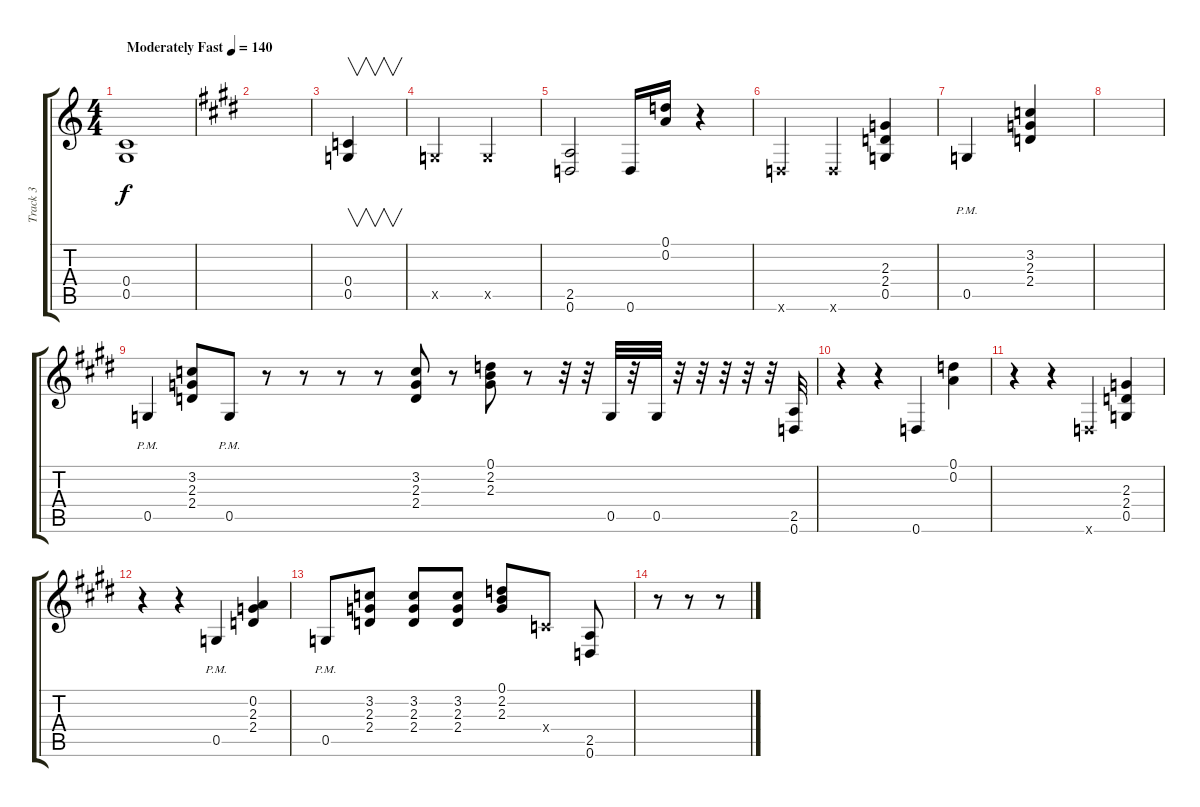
\track ("Track 3" "Track 3") {instrument distortionguitar}
\staff {score tabs}
\tuning (D4 A3 F3 C3 G2 D2) {hide}
\ts (4 4)
\tempo (140 "Moderately Fast")
\clef g2
\ks c
(0.4 0.5).1{dy f instrument distortionguitar} |
\ks e
|
(0.4 0.5).4{v} |
0.5{x}.4 0.5{x}.4 |
(2.5 0.6).2 0.6.16 (0.1 0.2).16 r.4 |
0.6{x}.4 0.6{x}.4 (2.3 2.4 0.5).4 |
0.5{pm}.4 (3.2 2.3 2.4).4 |
|
0.5{pm}.4 (3.2 2.3 2.4).8 0.5{pm}.8 r.8 r.8 r.8 r.8 (3.2 2.3 2.4).8 r.8 (0.1 2.2 2.3).8 r.8 r.32 r.32 0.5.32 r.32 0.5.32 r.32 r.32 r.32 r.32 r.32 (2.5 0.6).32 |
r.4 r.4 0.6.4 (0.1 0.2).4 |
r.4 r.4 0.6{x}.4 (2.3 2.4 0.5).4 |
r.4 r.4 0.5{pm}.4 (0.2 2.3 2.4).4 |
0.5{pm}.8 (3.2 2.3 2.4).8 (3.2 2.3 2.4).8 (3.2 2.3 2.4).8 (0.1 2.2 2.3).8 0.4{x}.8 (2.5 0.6).8 |
r.8 r.8 r.8
